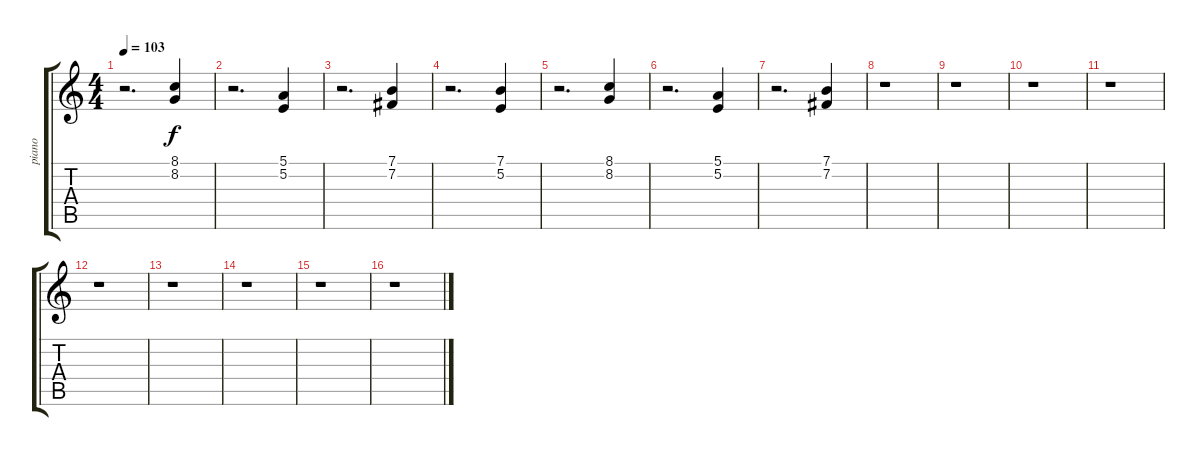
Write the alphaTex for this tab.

\track ("piano" "piano") {instrument acousticgrandpiano}
\staff {score tabs}
\tuning (E4 B3 G3 D3 A2 E2) {hide}
\ts (4 4)
\tempo 103
\clef g2
\ks c
r.2{d dy f} (8.1 8.2).4 |
r.2{d} (5.1 5.2).4 |
r.2{d} (7.1 7.2).4 |
r.2{d} (7.1 5.2).4 |
r.2{d} (8.1 8.2).4 |
r.2{d} (5.1 5.2).4 |
r.2{d} (7.1 7.2).4 |
r.1 |
r.1 |
r.1 |
r.1 |
r.1 |
r.1 |
r.1 |
r.1 |
r.1
